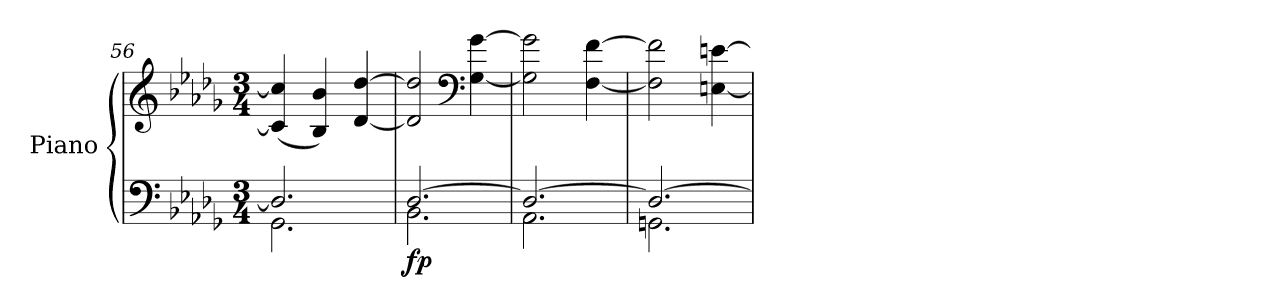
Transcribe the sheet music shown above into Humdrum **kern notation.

**kern	**kern	**dynam
*part1	*part1	*part1
*staff2	*staff1	*staff1/2
*I"Piano	*	*
*I'Pno.	*	*
*clefF4	*clefG2	*
*k[b-e-a-d-g-]	*k[b-e-a-d-g-]	*
*M3/4	*M3/4	*
=56	=56	=56
*^	*	*
2.D-/]	2.GG-\	(>4c-/] 4cc-/]	.
.	.	4B-/ 4b-/)	.
.	.	[4d-/ [4dd-/	.
=57	=57	=57	=57
!	!	!	!LO:DY:b=2
[2.D-/	2.BB-\	2d-/] 2dd-/]	fp
*	*	*clefF4	*
.	.	[4G-\ [4g-\	.
=58	=58	=58	=58
2.D-/_	2.AA-\	2G-\] 2g-\]	.
.	.	[4F\ [4f\	.
=59	=59	=59	=59
2.D-/_	2.GGn\	2F\] 2f\]	.
.	.	[4En\ [4en\	.
*v	*v	*	*
=	=	=
*-	*-	*-
